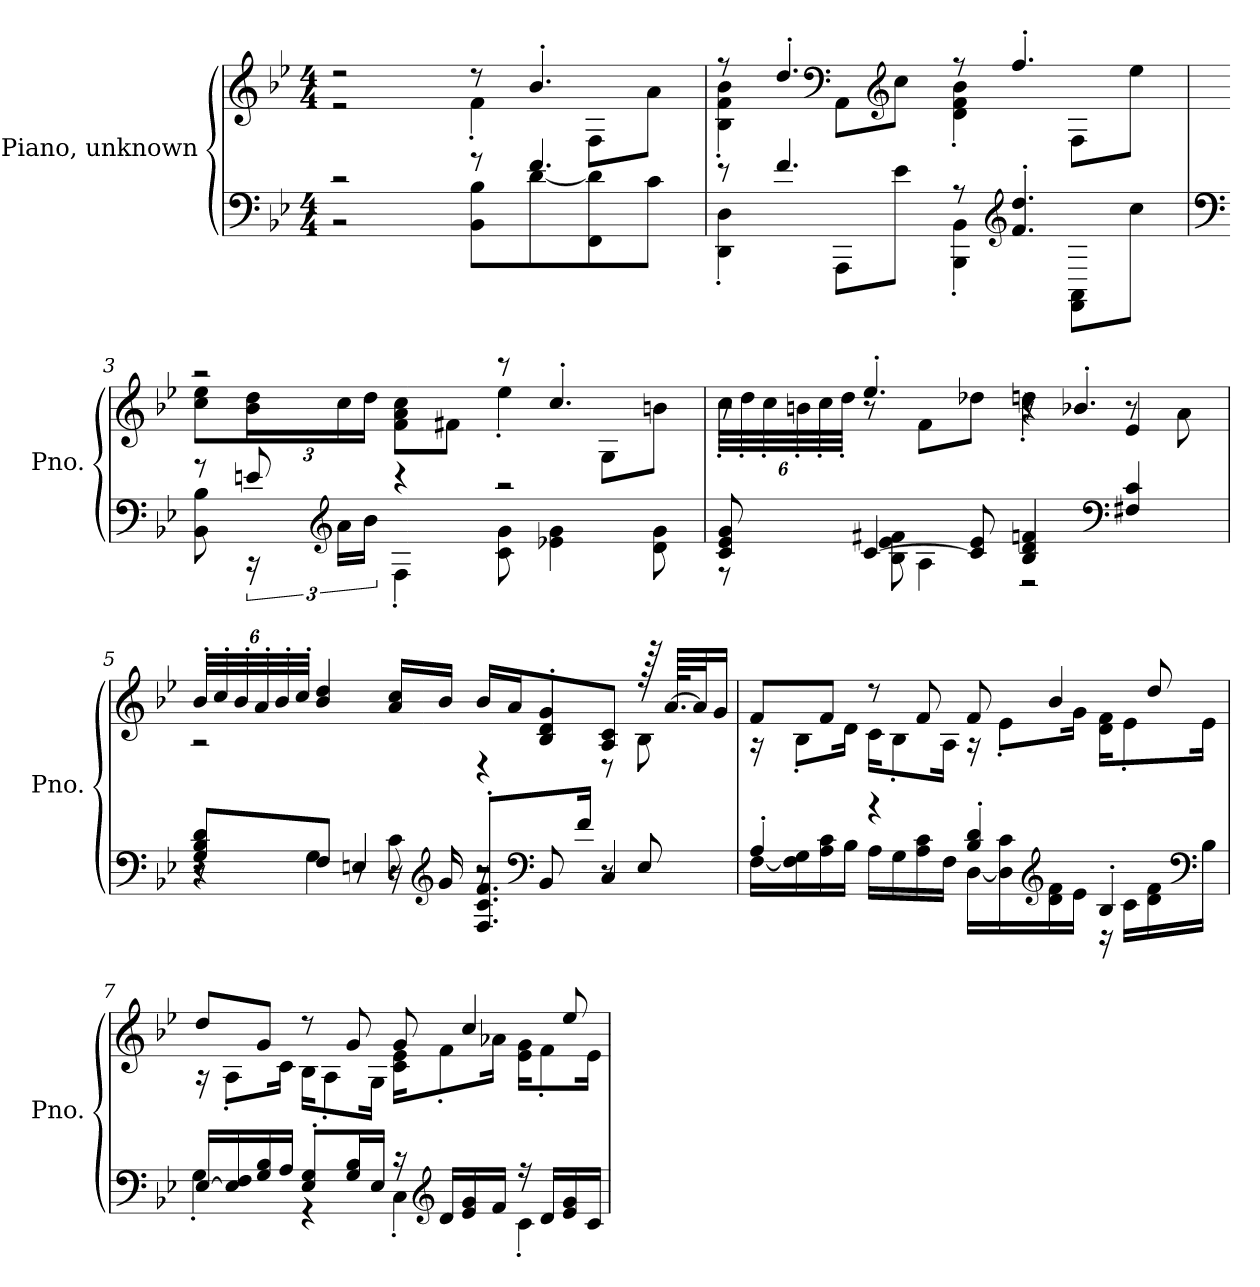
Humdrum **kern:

**kern	**kern
*part1	*part1
*staff2	*staff1
*I"Piano, unknown	*
*I'Pno.	*
*clefF4	*clefG2
*k[b-e-]	*k[b-e-]
*M4/4	*M4/4
*MM120	*MM120
=1	=1
*^	*^
2r	2r	2r	2r
8r	8BB-\ 8B-\L	8r	4f'\
4.f/	[8d\	4.b-'/	.
.	8FF\ 8d\]	.	8F\L
.	8c\J	.	8a\J
=2	=2	=2	=2
8r	4DD\' 4D\'	8r	4B-\' 4f\' 4b-\'
4.f/	.	4.dd'/	.
*	*	*clefF4	*
.	8AAA\L	.	8AA\L
*	*	*clefG2	*
.	8e-\J	.	8cc\J
8r	4BBB-\' 4BB-\'	8r	4d\' 4f\' 4b-\'
*clefG2	*	*	*
4.f/' 4.dd/'	.	4.ff'/	.
.	8FF\ 8AA\L	.	8F\L
.	8cc\J	.	8ee-\J
=3	=3	=3	=3
*clefF4	*	*	*
8r	8BB-\ 8B-\	2r	8cc\ 8ee-\L
*	*	*	*Xbrackettup
8en/	24r	.	24b-\ 24dd\L
*clefG2	*	*	*
.	24a\LL	.	24cc\
.	24b-\JJ	.	24dd\JJ
4r	4F'\	.	8f\ 8a\ 8cc\L
.	.	.	8f#X\J
2r	8c\ 8g\	8r	4ee-'\
.	4e-X\ 4g\	4.cc'/	.
.	.	.	8G\L
.	8d\ 8g\	.	8bn\J
!!LO:LB:g=z
=4	=4	=4	=4
*	*	*	*^
8c/ 8e-/ 8g/	8r	8r	48cc'\LLL	2r
.	.	.	48dd'\	.
.	.	.	48cc'\	.
.	.	.	48bn'\	.
.	.	.	48cc'\	.
.	.	.	48dd'\JJJ	.
[4c/	8B-\ 8e-\ 8f#X\	4.ee-'/	8r	.
.	4A\	.	8f\L	.
8c/] 8e-/	.	.	8dd-X\J	.
4B-/ 4d/ 4fn/	2r	8r	4ddn'\	4r
.	.	4.b-X'/	.	.
*clefF4	*	*	*	*
4F#X/ 4c/	.	.	8r	4e-/
.	.	.	8a\	.
*	*	*	*v	*v
!!LO:LB:g=z
=5	=5	=5	=5
*	*^	*	*
8G/ 8B-/ 8d/L	8r	4r	48b-'/LLL	2r
.	.	.	48cc'/	.
.	.	.	48b-'/	.
.	.	.	48a'/	.
.	.	.	48b-'/	.
.	.	.	48cc'/JJJ	.
8F/J	4G\	.	4b-/ 4dd/	.
8r	.	4En/	.	.
16r	8c\	.	16a/ 16cc/LL	.
*clefG2	*	*	*	*
16g/	.	.	16b-/JJ	.
8.F/' 8.c/' 8.f/'L	2r	8r	16b-/LL	4r
.	.	.	16a/J	.
*clefF4	*	*	*	*
.	.	8BB-/	8B-/' 8d/' 8g/'	.
16f/Jk	.	.	.	.
8r	.	4C/	8A/ 8c/J	8r
8E/	.	.	128r	8B-\
.	.	.	[64.a/KLLL	.
.	.	.	32a/J]	.
.	.	.	16g/JJ	.
*	*v	*v	*	*
!!LO:LB:g=z	!!
=6	=6	=6	=6
4A'/	[16F\LL	8f/L	16r
.	16F\] 16G\	.	8B-'\L
.	16A\ 16c\	8f/J	.
.	16B-\JJ	.	16d\Jk
4r	16A\LL	8r	16c\KL
.	16G\	.	8B-'\
.	16A\ 16c\	8f/	.
.	16F\JJ	.	16A\Jk
4B-/' 4d/'	[16D\LL	8f/	16r
.	16D\] 16c\	.	8e-'\L
*clefG2	*	*	*
.	16d\ 16f\	4b-/	.
.	16e-\JJ	.	16g\Jk
4B-'/	16r	.	16d\ 16f\KL
.	16c\LL	.	8e-'\
.	16d\ 16f\	8dd/	.
*clefF4	*	*	*
.	16B-\JJ	.	16e-\Jk
=7	=7	=7	=7
[16E-/LL	4G'\	8dd/L	16r
16E-/] 16F/	.	.	8A'\L
16G/ 16B-/	.	8g/J	.
16A/JJ	.	.	16c\Jk
8E-/' 8G/'L	4r	8r	16B-\KL
.	.	.	8A'\
16G/ 16B-/L	.	8g/	.
16E-/JJ	.	.	16G\Jk
16r	4C'\	8g/	16c\ 16e-\KL
*clefG2	*	*	*
16d/LL	.	.	8f'\
16e-/ 16g/	.	4cc/	.
16f/JJ	.	.	16a-X\Jk
16r	4c'\	.	16e-\ 16g\KL
16d/LL	.	.	8f'\
16e-/ 16g/	.	8ee-/	.
16c/JJ	.	.	16e-\Jk
*v	*v	*	*
*	*v	*v
=	=
*-	*-
